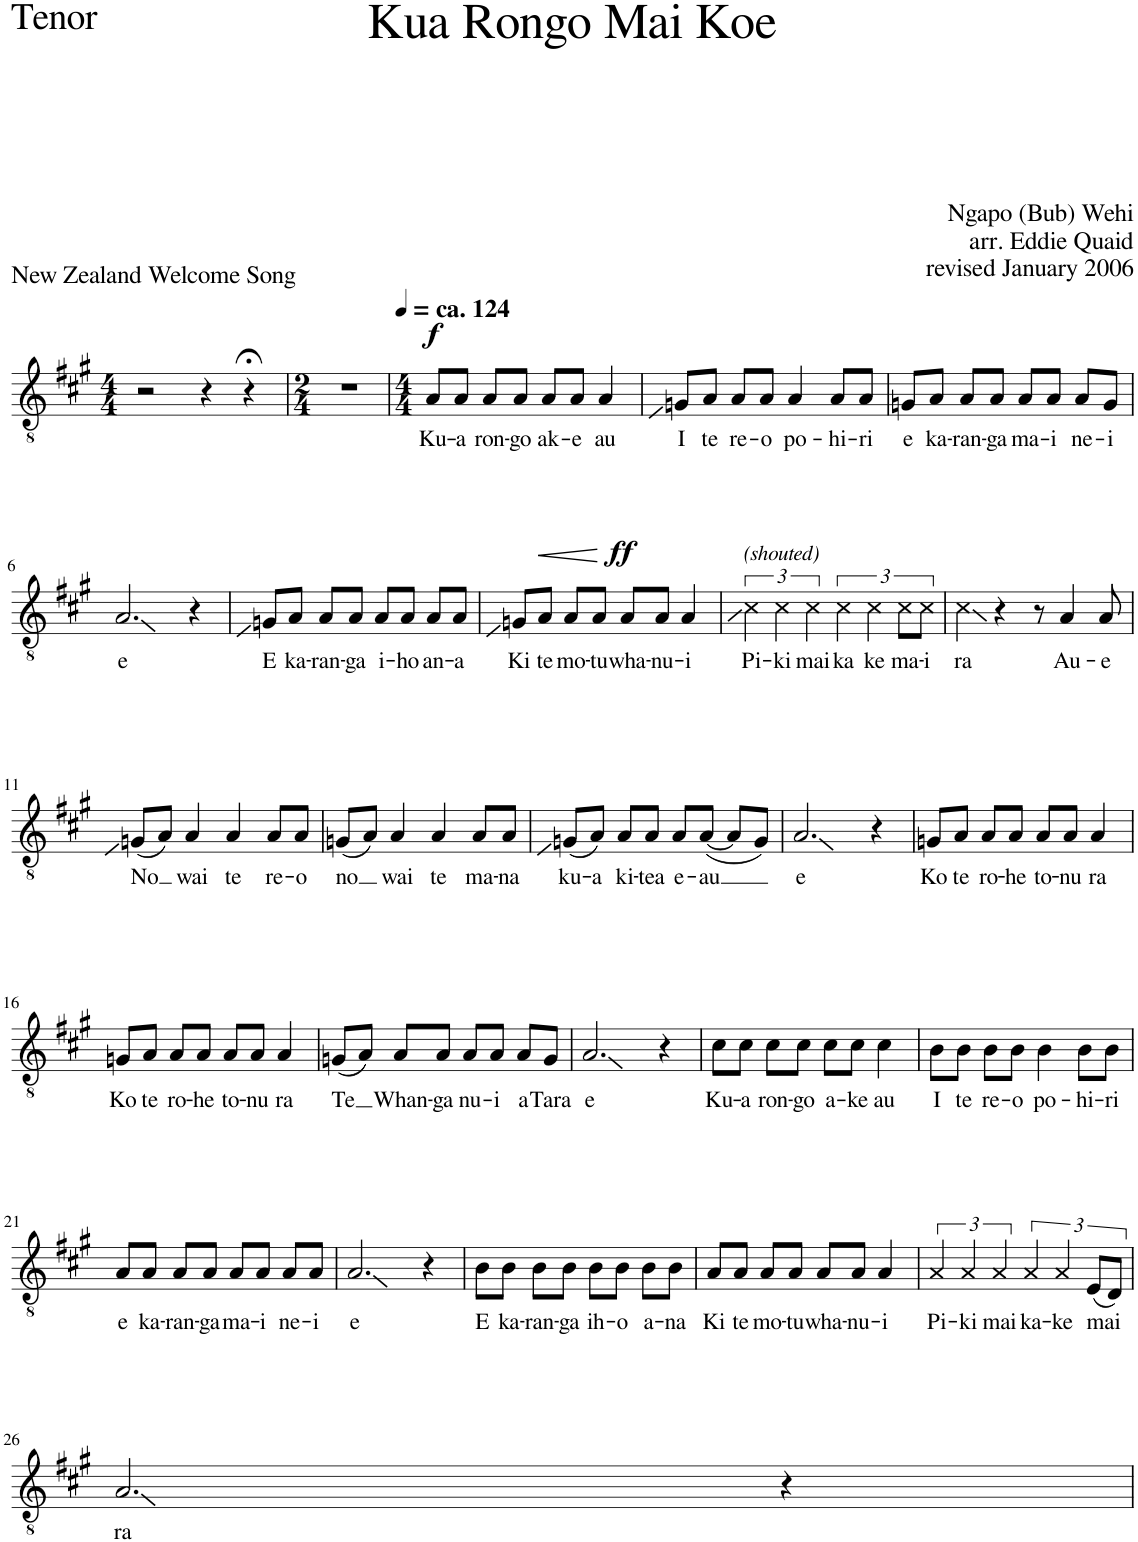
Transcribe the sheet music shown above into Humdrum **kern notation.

**kern	**text	**dynam
*part1	*part1	*part1
*staff1	*staff1	*staff1
*I"T	*	*
*clefGv2	*	*
*k[f#c#g#]	*	*
*M4/4	*	*
=1	=1	=1
2r	.	.
4r	.	.
4r;<	.	.
=2	=2	=2
*M2/4	*	*
2r	.	.
=3	=3	=3
*M4/4	*	*
!LO:TX:a:B:t=ca. 124	!	!
!	!LO:LY:b	!LO:DY:a
8A/L	Ku-	f
!	!LO:LY:b	!
8A/J	-a	.
!	!LO:LY:b	!
8A/L	ron-	.
!	!LO:LY:b	!
8A/J	-go	.
!	!LO:LY:b	!
8A/L	ak-	.
!	!LO:LY:b	!
8A/J	-e	.
!	!LO:LY:b	!
4A/	au	.
=4	=4	=4
!	!LO:LY:b	!
8Gn/L	I	.
!	!LO:LY:b	!
8A/J	te	.
!	!LO:LY:b	!
8A/L	re-	.
!	!LO:LY:b	!
8A/J	-o	.
!	!LO:LY:b	!
4A/	po-	.
!	!LO:LY:b	!
8A/L	-hi-	.
!	!LO:LY:b	!
8A/J	-ri	.
=5	=5	=5
!	!LO:LY:b	!
8Gn/L	e	.
!	!LO:LY:b	!
8A/J	ka-	.
!	!LO:LY:b	!
8A/L	-ran-	.
!	!LO:LY:b	!
8A/J	-ga	.
!	!LO:LY:b	!
8A/L	ma-	.
!	!LO:LY:b	!
8A/J	-i	.
!	!LO:LY:b	!
8A/L	ne-	.
!	!LO:LY:b	!
8G/J	-i	.
!!LO:LB:g=z
=6	=6	=6
!	!LO:LY:b	!
2.A/	e	.
4r	.	.
=7	=7	=7
!	!LO:LY:b	!
8Gn/L	E	.
!	!LO:LY:b	!
8A/J	ka-	.
!	!LO:LY:b	!
8A/L	-ran-	.
!	!LO:LY:b	!
8A/J	-ga	.
!	!LO:LY:b	!
8A/L	i-	.
!	!LO:LY:b	!
8A/J	-ho	.
!	!LO:LY:b	!
8A/L	an-	.
!	!LO:LY:b	!
8A/J	-a	.
=8	=8	=8
!	!LO:LY:b	!
8Gn/L	Ki	.
!	!LO:LY:b	!LO:HP:b
8A/J	te	<
!	!LO:LY:b	!
8A/L	mo-	.
!	!LO:LY:b	!
8A/J	-tu	.
!	!LO:LY:b	!LO:DY:n=1:a
8A/L	wha-	[ ff
!	!LO:LY:b	!
8A/J	-nu-	.
!	!LO:LY:b	!
4A/	-i	.
=9	=9	=9
!LO:TX:a:i:t=(shouted)	!	!
!	!LO:LY:b	!
6c#\	Pi-	.
!	!LO:LY:b	!
6c#\	-ki	.
!	!LO:LY:b	!
6c#\	mai	.
!	!LO:LY:b	!
6c#\	ka	.
!	!LO:LY:b	!
6c#\	ke	.
!	!LO:LY:b	!
12c#\L	ma-	.
!	!LO:LY:b	!
12c#\J	-i	.
=10	=10	=10
!	!LO:LY:b	!
4c#\	ra	.
4r	.	.
8r	.	.
!	!LO:LY:b	!
4A/	Au-	.
!	!LO:LY:b	!
8A/	-e	.
!!LO:LB:g=z
=11	=11	=11
!	!LO:LY:b	!
(8Gn/L	No	.
8A/J)	.	.
!	!LO:LY:b	!
4A/	wai	.
!	!LO:LY:b	!
4A/	te	.
!	!LO:LY:b	!
8A/L	re-	.
!	!LO:LY:b	!
8A/J	-o	.
=12	=12	=12
!	!LO:LY:b	!
(8Gn/L	no	.
8A/J)	.	.
!	!LO:LY:b	!
4A/	wai	.
!	!LO:LY:b	!
4A/	te	.
!	!LO:LY:b	!
8A/L	ma-	.
!	!LO:LY:b	!
8A/J	-na	.
=13	=13	=13
!	!LO:LY:b	!
(8Gn/L	ku-	.
!	!LO:LY:b	!
8A/J)	-a	.
!	!LO:LY:b	!
8A/L	ki-	.
!	!LO:LY:b	!
8A/J	-tea	.
!	!LO:LY:b	!
8A/L	e-	.
!	!LO:LY:b	!
([8A/J	-au	.
8A/L]	.	.
8G/J)	.	.
=14	=14	=14
!	!LO:LY:b	!
2.A/	e	.
4r	.	.
=15	=15	=15
!	!LO:LY:b	!
8Gn/L	Ko	.
!	!LO:LY:b	!
8A/J	te	.
!	!LO:LY:b	!
8A/L	ro-	.
!	!LO:LY:b	!
8A/J	-he	.
!	!LO:LY:b	!
8A/L	to-	.
!	!LO:LY:b	!
8A/J	-nu	.
!	!LO:LY:b	!
4A/	ra	.
!!LO:LB:g=z
=16	=16	=16
!	!LO:LY:b	!
8Gn/L	Ko	.
!	!LO:LY:b	!
8A/J	te	.
!	!LO:LY:b	!
8A/L	ro-	.
!	!LO:LY:b	!
8A/J	-he	.
!	!LO:LY:b	!
8A/L	to-	.
!	!LO:LY:b	!
8A/J	-nu	.
!	!LO:LY:b	!
4A/	ra	.
=17	=17	=17
!	!LO:LY:b	!
(8Gn/L	Te	.
8A/J)	.	.
!	!LO:LY:b	!
8A/L	Whan-	.
!	!LO:LY:b	!
8A/J	-ga	.
!	!LO:LY:b	!
8A/L	nu-	.
!	!LO:LY:b	!
8A/J	-i	.
!	!LO:LY:b	!
8A/L	a	.
!	!LO:LY:b	!
8G/J	Tara	.
=18	=18	=18
!	!LO:LY:b	!
2.A/	e	.
4r	.	.
=19	=19	=19
!	!LO:LY:b	!
8c#\L	Ku-	.
!	!LO:LY:b	!
8c#\J	-a	.
!	!LO:LY:b	!
8c#\L	ron-	.
!	!LO:LY:b	!
8c#\J	-go	.
!	!LO:LY:b	!
8c#\L	a-	.
!	!LO:LY:b	!
8c#\J	-ke	.
!	!LO:LY:b	!
4c#\	au	.
=20	=20	=20
!	!LO:LY:b	!
8B\L	I	.
!	!LO:LY:b	!
8B\J	te	.
!	!LO:LY:b	!
8B\L	re-	.
!	!LO:LY:b	!
8B\J	-o	.
!	!LO:LY:b	!
4B\	po-	.
!	!LO:LY:b	!
8B\L	-hi-	.
!	!LO:LY:b	!
8B\J	-ri	.
!!LO:LB:g=z
=21	=21	=21
!	!LO:LY:b	!
8A/L	e	.
!	!LO:LY:b	!
8A/J	ka-	.
!	!LO:LY:b	!
8A/L	-ran-	.
!	!LO:LY:b	!
8A/J	-ga	.
!	!LO:LY:b	!
8A/L	ma-	.
!	!LO:LY:b	!
8A/J	-i	.
!	!LO:LY:b	!
8A/L	ne-	.
!	!LO:LY:b	!
8A/J	-i	.
=22	=22	=22
!	!LO:LY:b	!
2.A/	e	.
4r	.	.
=23	=23	=23
!	!LO:LY:b	!
8B\L	E	.
!	!LO:LY:b	!
8B\J	ka-	.
!	!LO:LY:b	!
8B\L	-ran-	.
!	!LO:LY:b	!
8B\J	-ga	.
!	!LO:LY:b	!
8B\L	ih-	.
!	!LO:LY:b	!
8B\J	-o	.
!	!LO:LY:b	!
8B\L	a-	.
!	!LO:LY:b	!
8B\J	-na	.
=24	=24	=24
!	!LO:LY:b	!
8A/L	Ki	.
!	!LO:LY:b	!
8A/J	te	.
!	!LO:LY:b	!
8A/L	mo-	.
!	!LO:LY:b	!
8A/J	-tu	.
!	!LO:LY:b	!
8A/L	wha-	.
!	!LO:LY:b	!
8A/J	-nu-	.
!	!LO:LY:b	!
4A/	-i	.
=25	=25	=25
!	!LO:LY:b	!
6A/	Pi-	.
!	!LO:LY:b	!
6A/	-ki	.
!	!LO:LY:b	!
6A/	mai	.
!	!LO:LY:b	!
6A/	ka-	.
!	!LO:LY:b	!
6A/	-ke	.
!	!LO:LY:b	!
(12E/L	mai	.
12D/J)	.	.
!!LO:LB:g=z
=26	=26	=26
!	!LO:LY:b	!
2.A/	ra	.
4r	.	.
=	=	=
*-	*-	*-
